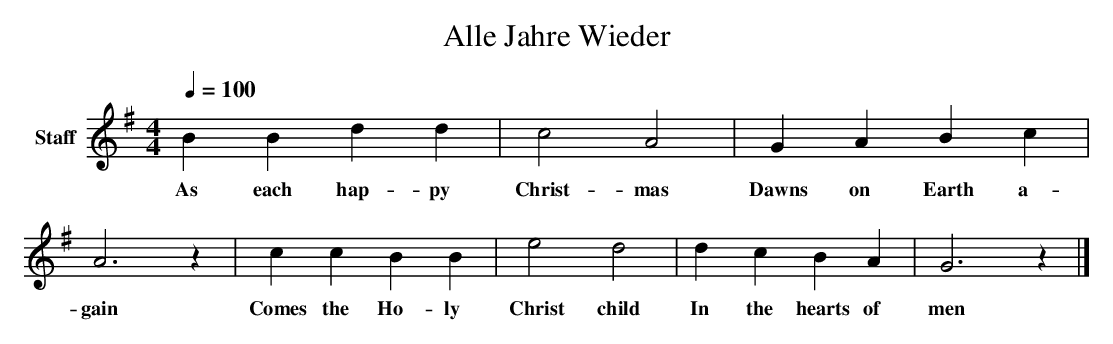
X:1
T: Alle Jahre Wieder
L: 1/4
M: 4/4
Q: 1/4=100
V: P1 name="Staff"
K: G
[V: P1]  B B d d | c2 A2 | G A B c | A3z | c c B B | e2 d2 | d c B A | G3z|]
w: As each hap- py Christ- mas Dawns on Earth a- gain Comes the Ho- ly Christ child In the hearts of men
